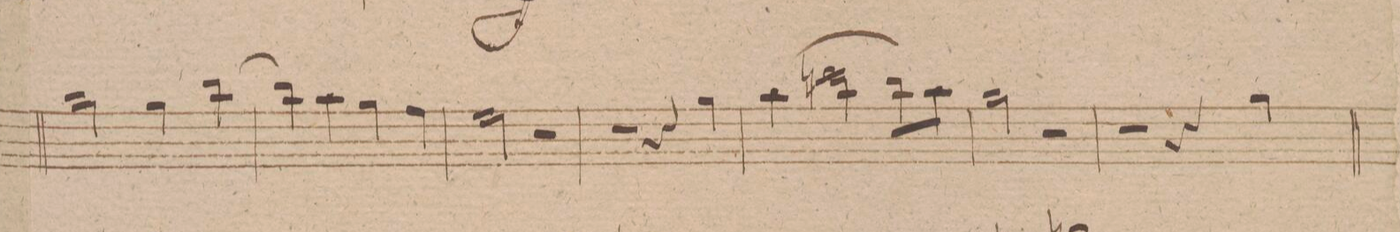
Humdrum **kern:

**kern	**dynam
*I"Flauto 2do	*
*clefG2	*
*k[f#c#g#d#]	*
*met(c|)	*
*M2/2	*
2gg#\	.
4gg#\	.
[4bb\	.
=147	=147
4bb\]	.
*4\left	*
4aa\	.
*4\right	*
4gg#\	.
4ff#\	.
=148	=148
2ee\	.
2r	.
=149	=149
2r	.
4r	.
4gg#\	.
=150	=150
(>4aa\	.
2cccn\	.
*8\right	*
8bb\L	.
*8\left	*
8aa\J)	.
=151	=151
2gg#\	.
2r	.
=152	=152
2r	.
4r	.
*4\right	*
4gg#\	.
=153	=153
*-	*-
